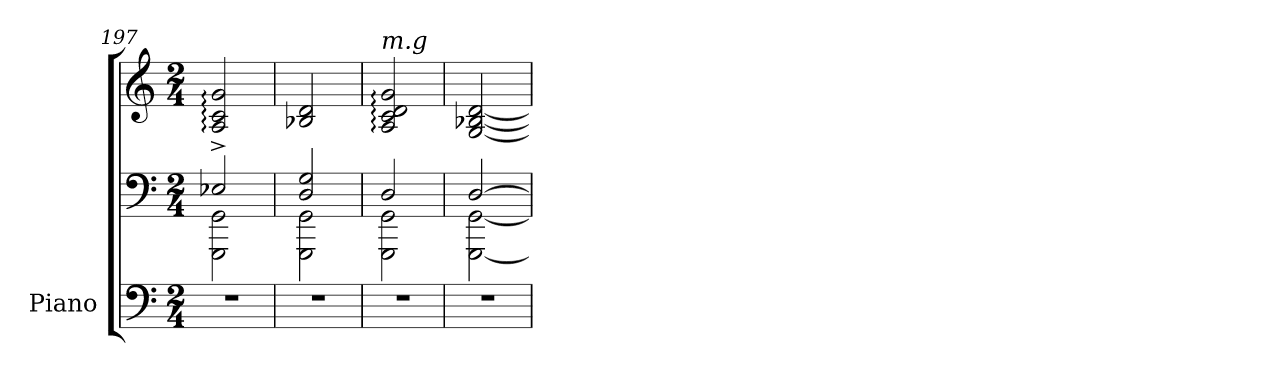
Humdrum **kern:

**kern	**kern	**kern
*part1	*part1	*part1
*staff3	*staff2	*staff1
*I"Piano	*	*
*I'Pno.	*	*
*clefF4	*clefF4	*clefG2
*k[]	*k[]	*k[]
*M2/4	*M2/4	*M2/4
=197	=197	=197
*	*^	*
2r	2E-X^/	2GGG\ 2GG\	2A/: 2c/: 2g/:
=198	=198	=198	=198
2r	2D/ 2G/	2GGG\ 2GG\	2B-X/ 2d/
=199	=199	=199	=199
!	!	!	!LO:TX:a:i:t=m.g
2r	2D/	2GGG\ 2GG\	2A/: 2c/: 2d/: 2g/:
=200	=200	=200	=200
*	*	*	*^
2r	[2D/	[2GGG\ [2GG\	2ryy	[2G/ [2B-X/ [2d/
*	*v	*v	*	*
*	*	*v	*v
=	=	=
*-	*-	*-
